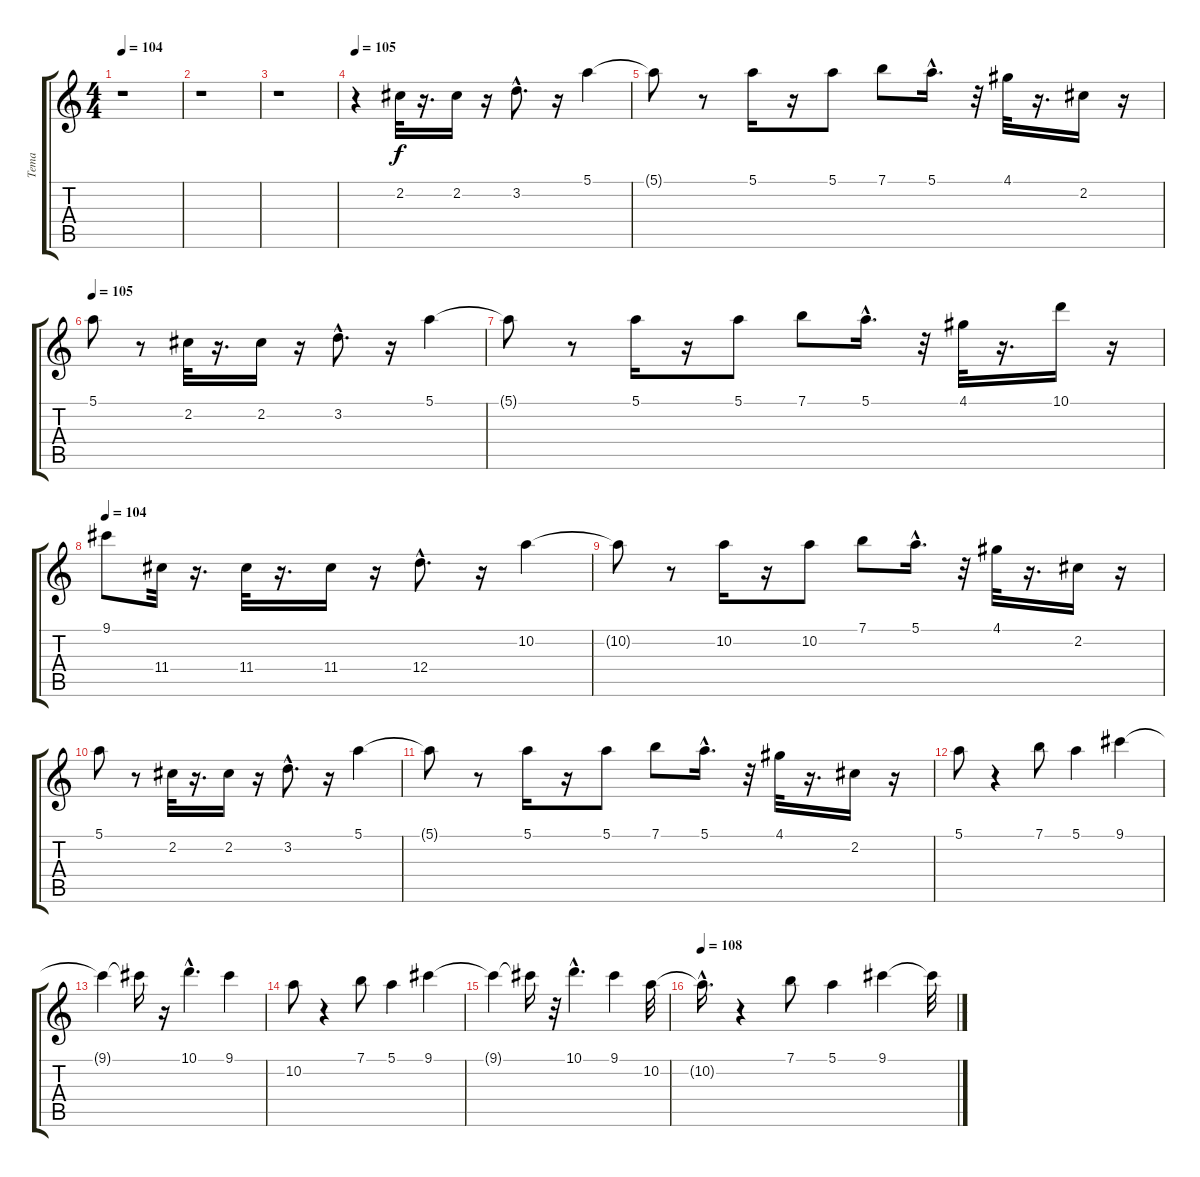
\track ("Tema" "Tema") {instrument acousticguitarnylon}
\staff {score tabs}
\tuning (E4 B3 G3 D3 A2 E2) {hide}
\ts (4 4)
\tempo 104
\clef g2
\ks c
r.1{dy f instrument acousticguitarnylon} |
r.1 |
r.1 |
\tempo 105
r.4 2.2.32 r.16{d} 2.2.16 r.16 3.2{hac}.8{d} r.16 5.1.4 |
5.1{t}.8 r.8 5.1.16 r.16 5.1.8 7.1.8 5.1{hac}.16{d} r.32 4.1.32 r.16{d} 2.2.16 r.16 |
\tempo 105
5.1.8 r.8 2.2.32 r.16{d} 2.2.16 r.16 3.2{hac}.8{d} r.16 5.1.4 |
5.1{t}.8 r.8 5.1.16 r.16 5.1.8 7.1.8 5.1{hac}.16{d} r.32 4.1.32 r.16{d} 10.1.16 r.16 |
\tempo 104
9.1.8 11.4.32 r.16{d} 11.4.32 r.16{d} 11.4.16 r.16 12.4{hac}.8{d} r.16 10.2.4 |
10.2{t}.8 r.8 10.2.16 r.16 10.2.8 7.1.8 5.1{hac}.16{d} r.32 4.1.32 r.16{d} 2.2.16 r.16 |
5.1.8 r.8 2.2.32 r.16{d} 2.2.16 r.16 3.2{hac}.8{d} r.16 5.1.4 |
5.1{t}.8 r.8 5.1.16 r.16 5.1.8 7.1.8 5.1{hac}.16{d} r.32 4.1.32 r.16{d} 2.2.16 r.16 |
5.1.8 r.4 7.1.8 5.1.4 9.1.4 |
9.1{t}.4 9.1{t}.16 r.16 10.1{hac}.4{d} 9.1.4 |
10.2.8 r.4 7.1.8 5.1.4 9.1.4 |
9.1{t}.4 9.1{t}.16 r.32 10.1{hac}.4{d} 9.1.4 10.2.32 |
\tempo 108
10.2{hac t}.16{d} r.4 7.1.8 5.1.4 9.1.4 9.1{t}.32
